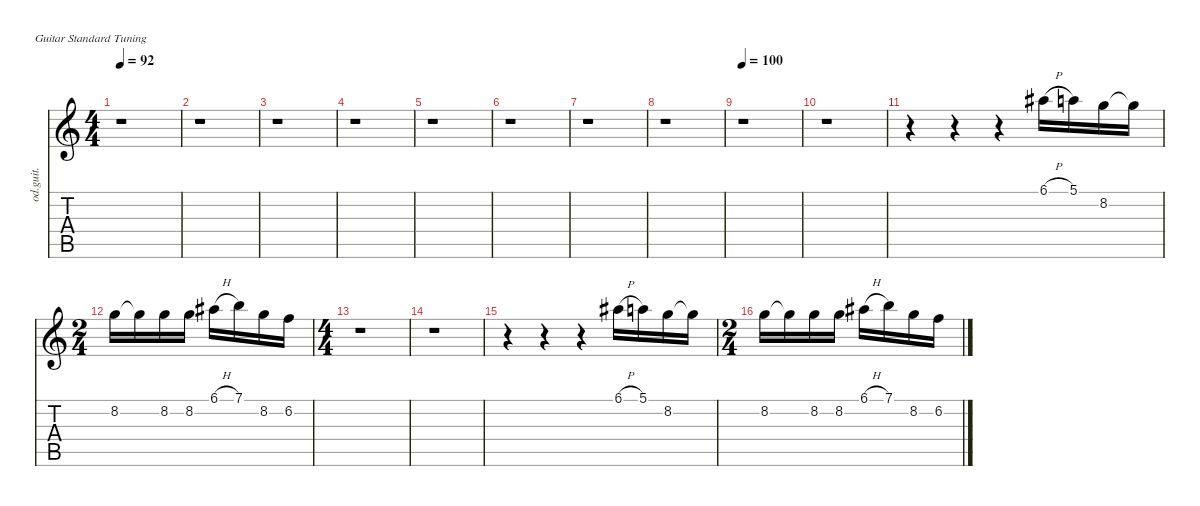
\defaultSystemsLayout 4
\hideDynamics
\bracketExtendMode nobrackets
\otherSystemsTrackNameOrientation horizontal
\track ("fill guitar" "od.guit.") {instrument overdrivenguitar}
\staff {score tabs}
\tuning (E4 B3 G3 D3 A2 E2)
\ts (4 4)
\tempo 92
\clef g2
\ks c
r.1{dy f beam Down} |
r.1{beam Down} |
r.1{beam Down} |
r.1{beam Down} |
r.1{beam Down} |
r.1{beam Down} |
r.1{beam Down} |
r.1{beam Down} |
\tempo 100
r.1{beam Down} |
r.1{beam Down} |
r.4{beam Down} r.4{beam Down} r.4{beam Down} 6.1{h acc #}.16{beam Down} 5.1.16{beam Down} 8.2.16{beam Down} 8.2{t}.16{beam Down} |
\ts (2 4)
\beaming (8 2 2)
8.2.16{beam Down} 8.2{t}.16{beam Down} 8.2.16{beam Down} 8.2.16{beam Down} 6.1{h acc #}.16{beam Down} 7.1.16{beam Down} 8.2.16{beam Down} 6.2.16{beam Down} |
\ts (4 4)
\beaming (8 2 2 2 2)
r.1{beam Down} |
r.1{beam Down} |
r.4{beam Down} r.4{beam Down} r.4{beam Down} 6.1{h acc #}.16{beam Down} 5.1.16{beam Down} 8.2.16{beam Down} 8.2{t}.16{beam Down} |
\ts (2 4)
\beaming (8 2 2)
8.2.16{beam Down} 8.2{t}.16{beam Down} 8.2.16{beam Down} 8.2.16{beam Down} 6.1{h acc #}.16{beam Down} 7.1.16{beam Down} 8.2.16{beam Down} 6.2.16{beam Down}
